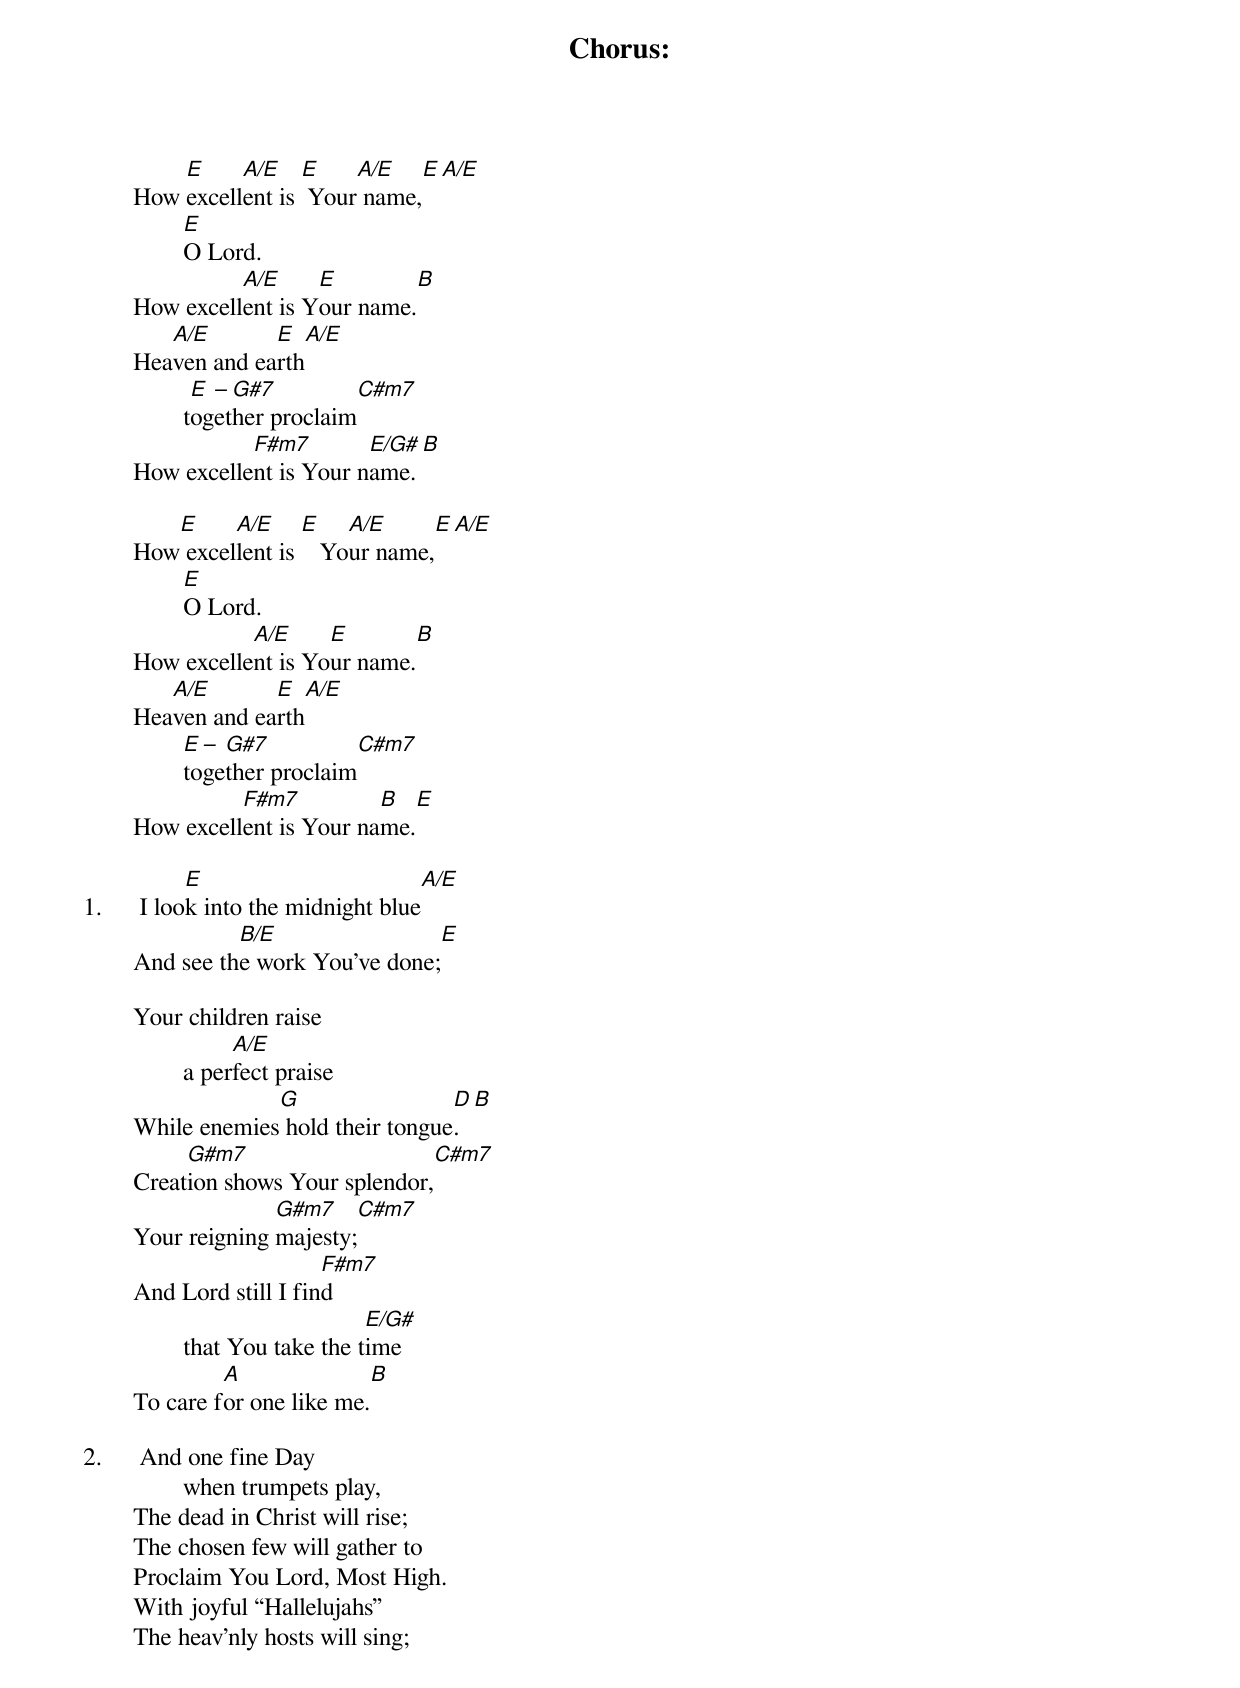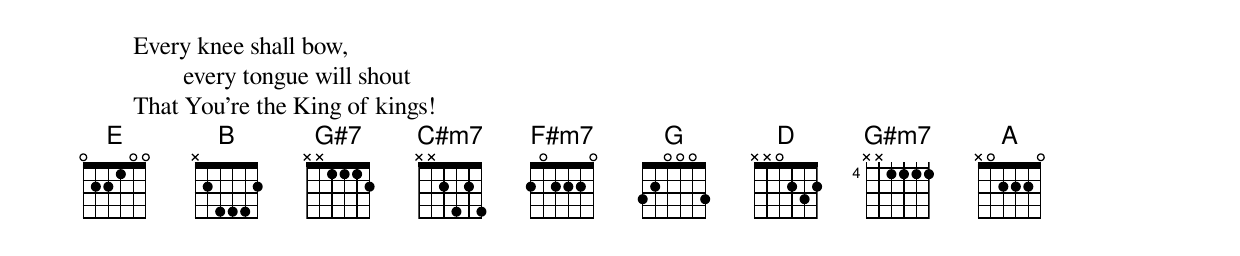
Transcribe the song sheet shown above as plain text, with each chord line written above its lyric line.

Chorus:
	    E     A/E    E    A/E    E        A/E
	How excellent is  Your name,
		E
		O Lord.
	          A/E     E                        B
	How excellent is Your name.
	   A/E       E       A/E
	Heaven and earth
		 E – G#7             C#m7
		together proclaim
	           F#m7        E/G#            B
	How excellent is Your name.

	   E     A/E     E    A/E      E         A/E
	How excellent is    Your name,
		E
		O Lord.
	           A/E     E                        B
	How excellent is Your name.
	   A/E       E       A/E
	Heaven and earth
		E – G#7             C#m7
		together proclaim
	          F#m7          B                 E
	How excellent is Your name.

	     E                        A/E
1.	I look into the midnight blue
	          B/E                                      E
	And see the work You’ve done;

	Your children raise
		     A/E
		a perfect praise
	             G                 D                 B
	While enemies hold their tongue.
	     G#m7                                C#m7
	Creation shows Your splendor,
	              G#m7                  C#m7
	Your reigning majesty;
	                    F#m7
	And Lord still I find
		                   E/G#
		that You take the time
	         A                              B
	To care for one like me.

2.	And one fine Day
		when trumpets play,
	The dead in Christ will rise;
	The chosen few will gather to
	Proclaim You Lord, Most High.
	With joyful “Hallelujahs”
	The heav’nly hosts will sing;
	Every knee shall bow,
		every tongue will shout
	That You’re the King of kings!
